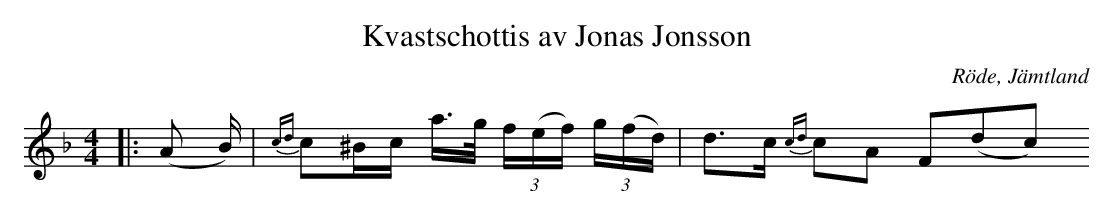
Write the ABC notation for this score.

X:1
T:Kvastschottis av Jonas Jonsson
O:Röde, Jämtland
M:4/4
L:1/16
K:F
|: (A2 B) | {cd}c2^Bc a>g (3f(ef) (3g(fd) | d2>c2 {cd}c2A2 F2(d2-c2)
